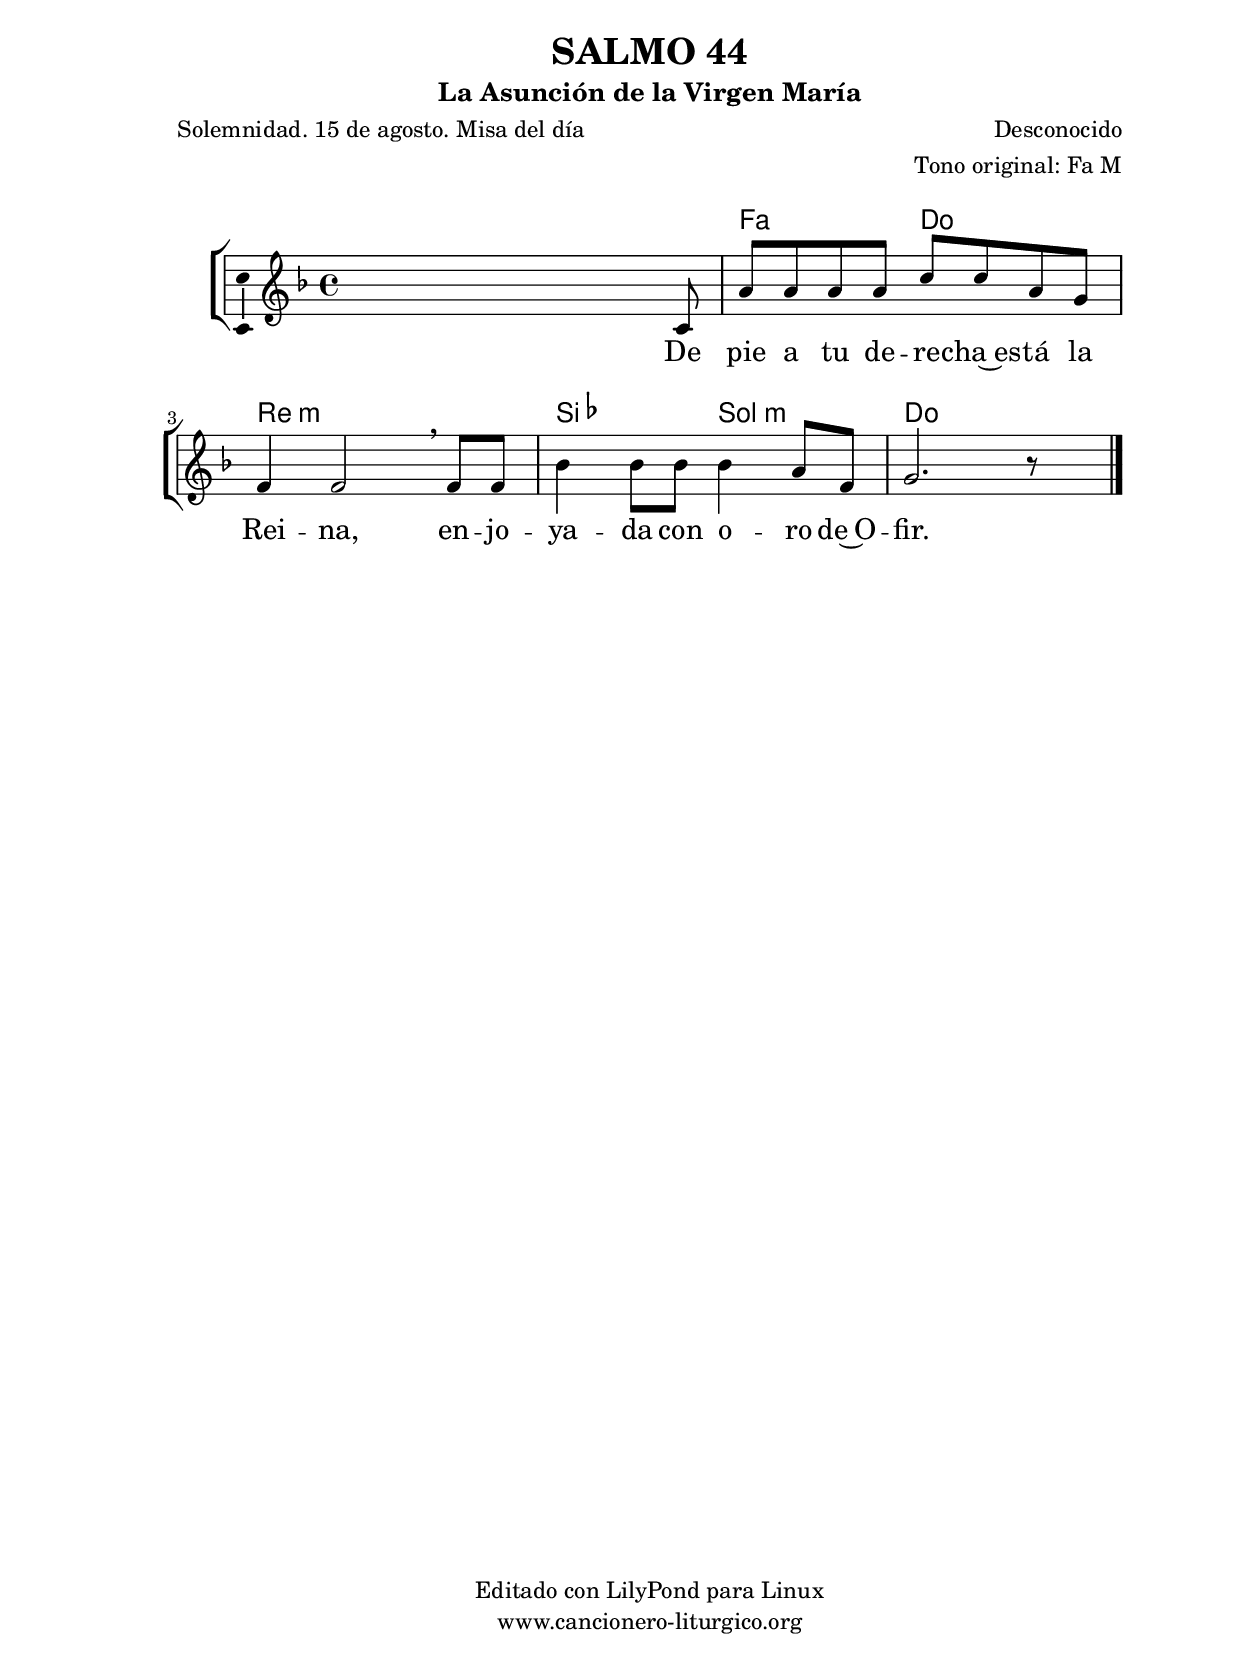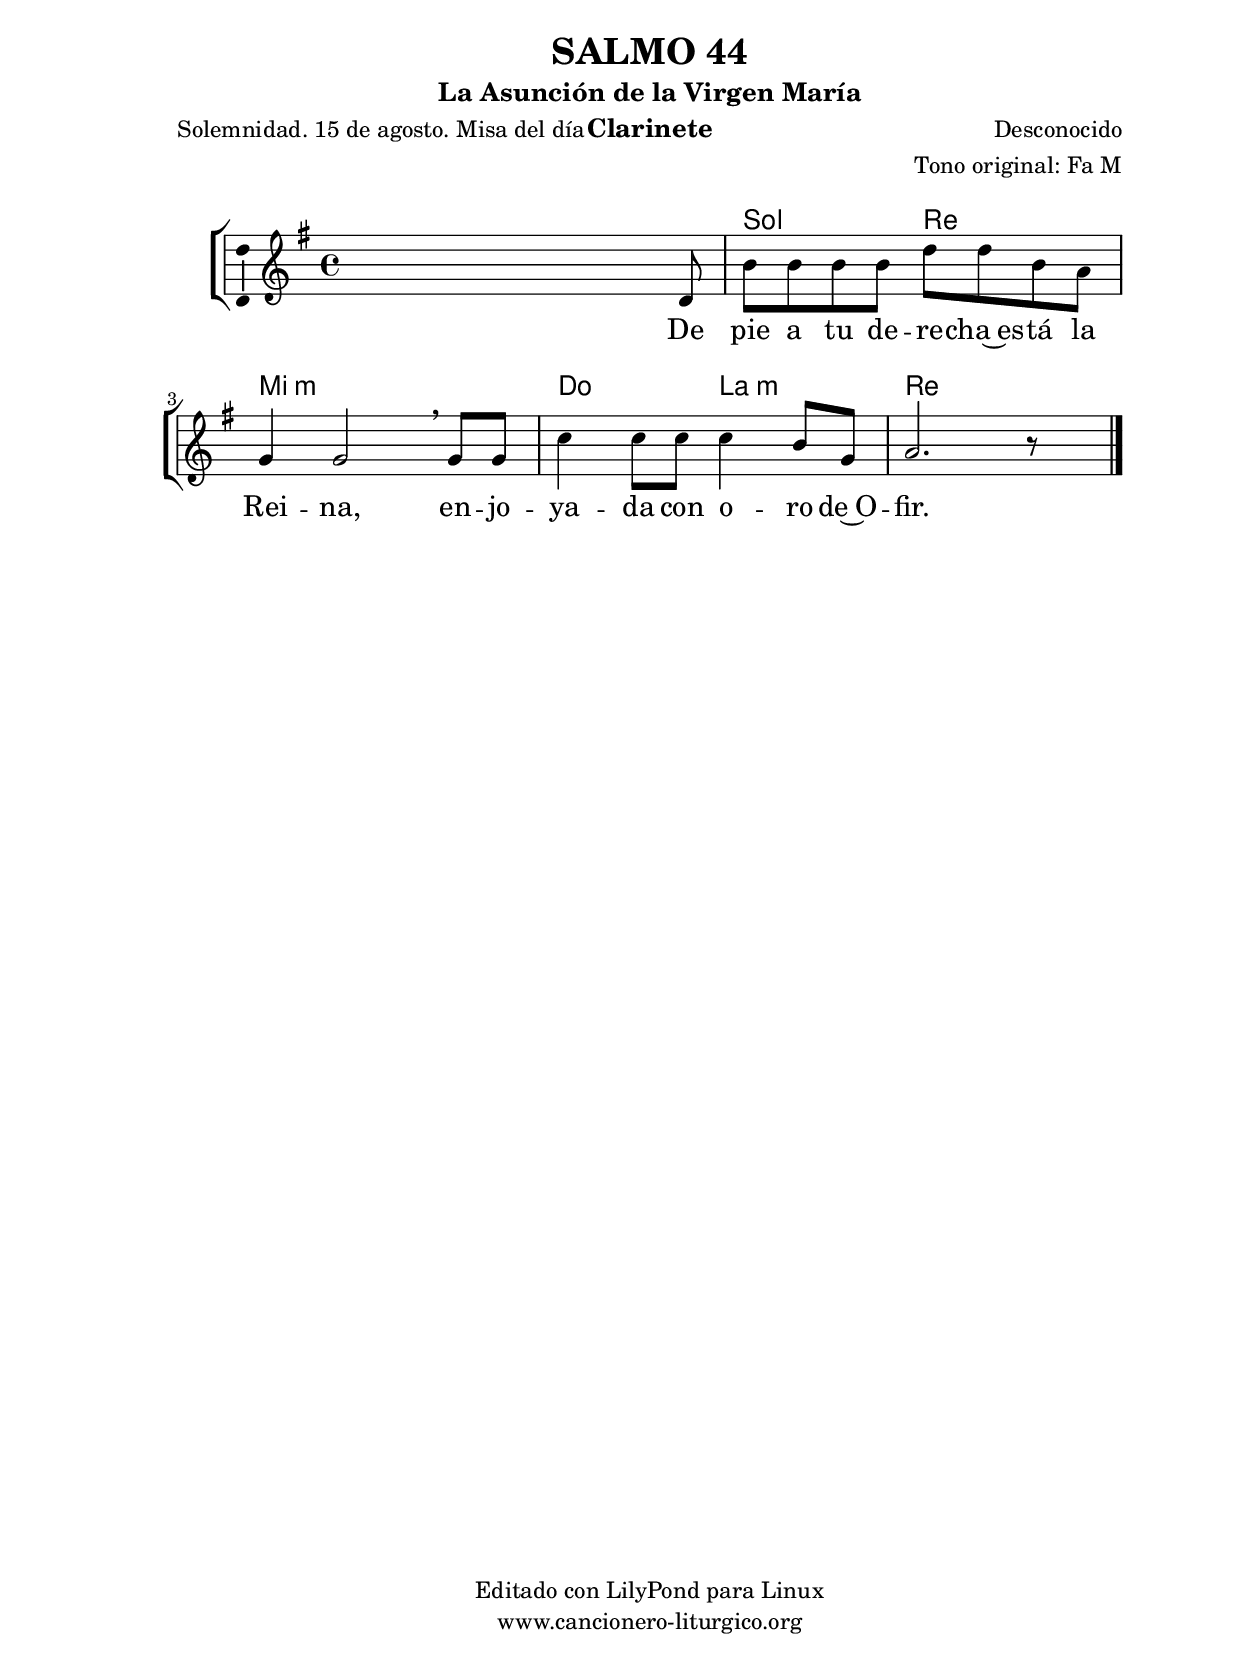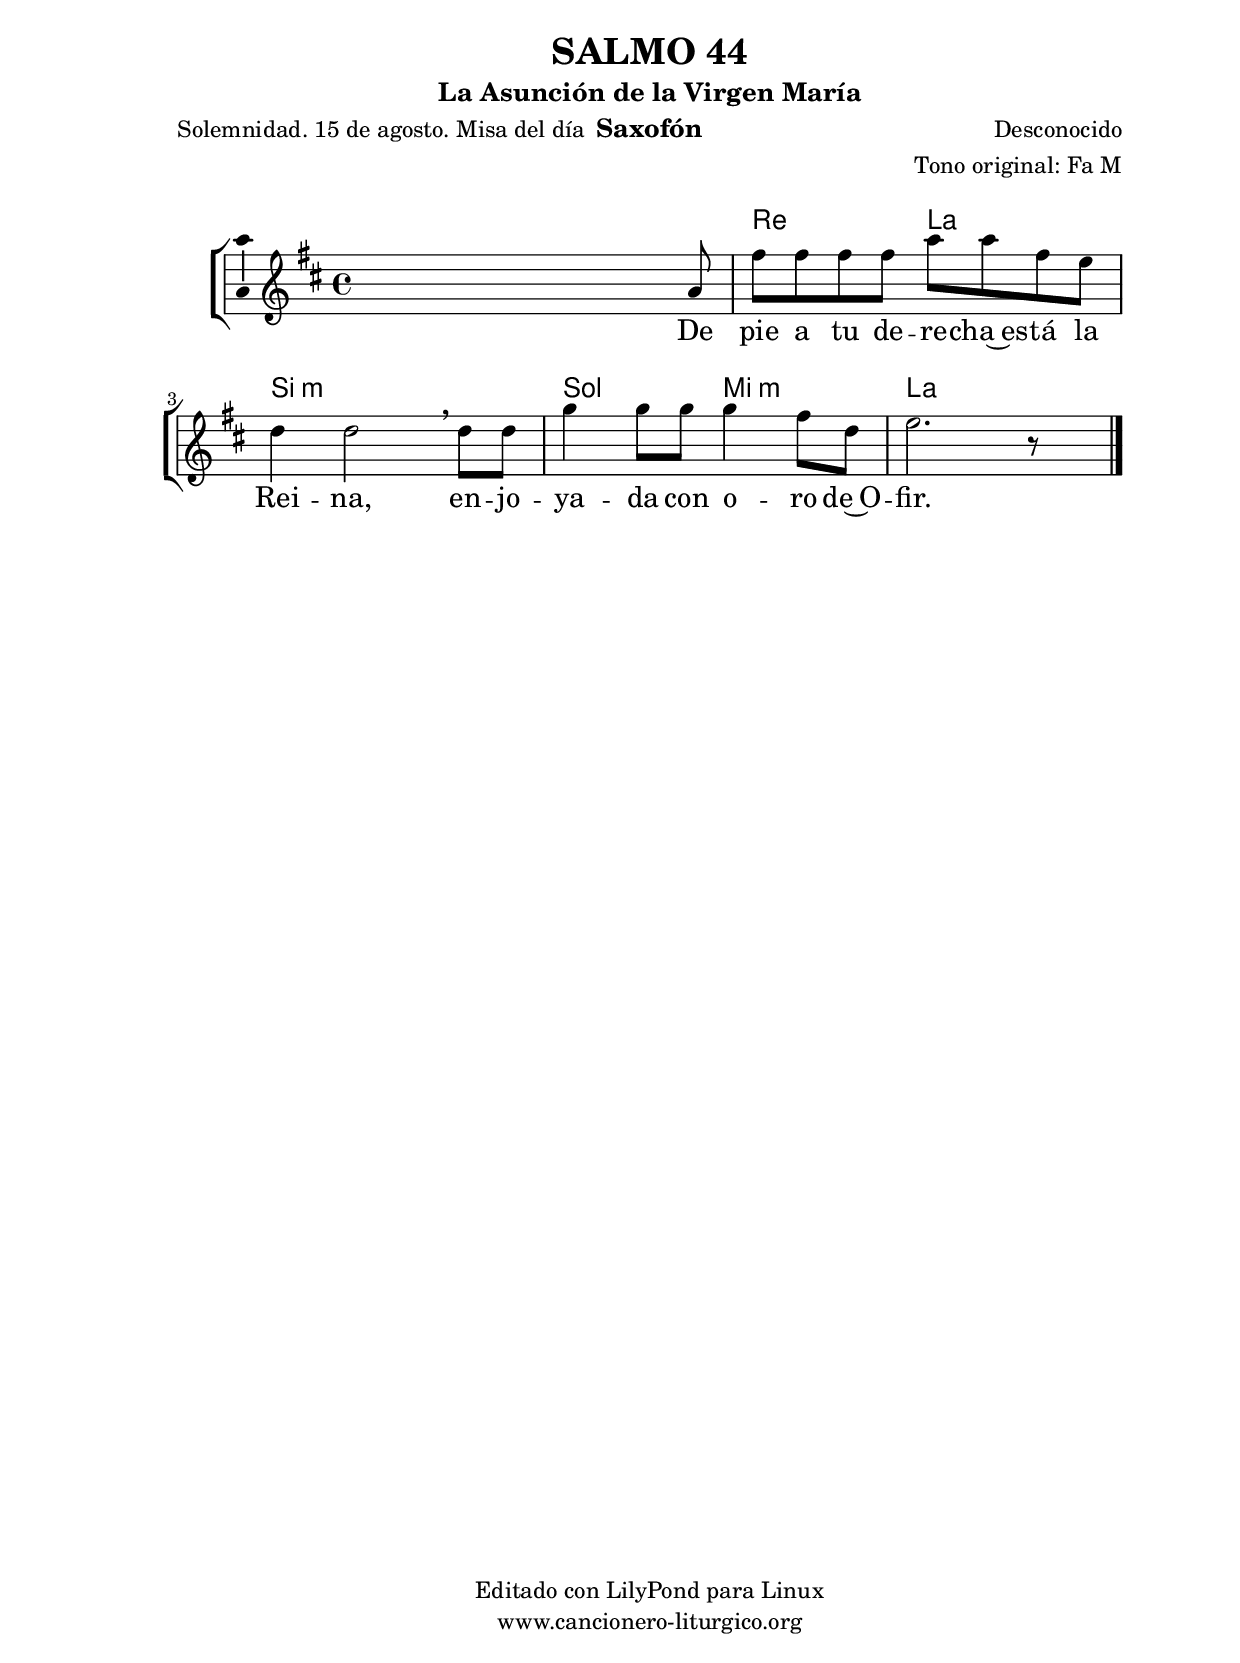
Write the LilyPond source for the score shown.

%
%para convertir .midi en .wav:
%timidity filename.midi -Ow -o finename.wav
%
%
%Para convertir de .wav a .mp3:
%lame -h -m j filename.wav
%
%
%para escuchar el midi:
%timidity nombrefichero.midi
%


%versión de lilypond para la que se ha escrito esta partitura:
\version "2.16.0"

	%Tamaño papel
	#(set-default-paper-size "a4")
	%Tamaño partitura
	#(set-global-staff-size 20)
	%No responde al pulsar sobre una nota
	#(ly:set-option 'point-and-click #f)

%parámetros del encabezamiento:
\header {
	title = "SALMO 44"
	subtitle = "La Asunción de la Virgen María"
	composer = "Desconocido"
	poet = "Solemnidad. 15 de agosto. Misa del día"
	meter = ""
	arranger = "Tono original: Fa M"
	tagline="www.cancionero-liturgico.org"
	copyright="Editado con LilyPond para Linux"
	tiempo = ""
	usos = "Salmo"
	letra = "De pie a tu derecha está la Reina, enjoyada con oro de Ofir."
	}

%parámetros asociados al papel:
\paper  {
	oddHeaderMarkup = \markup {\fill-line { \on-the-fly #not-first-page \fromproperty #'header:title \on-the-fly #not-first-page \fromproperty #'header:composer }}
	evenHeaderMarkup = \markup {\fill-line { \fromproperty #'header:composer \fromproperty #'header:title }}
	#(set-paper-size "a4")
	print-page-number = ##f
	first-page-number = 1
	print-first-page-number = ##f
%	head-separation = 3.0 \cm
	top-margin = 2.0 \cm
	bottom-margin = 0.5\cm
%%%	bottom-margin = -1.0\cm
	left-margin = 3.0 \cm
	line-width = 16.0 \cm 
	indent = 8\mm
	interscoreline = 2.\mm
	between-system-space = 15\mm
%	para que las partituras no llenen la hoja:
	ragged-bottom = ##t
%	idem para la última hoja:
	ragged-last-bottom = ##f
%	para que las partituras llenen el ancho del papel:
	ragged-last = ##f
	after-title-space = 2.5 \cm
%page-count=1
%system-count=8

	%Flexible Vertical Spacing
%	markup-markup-spacing =
%	#'((basic-distance . 15) (minimum-distance . 15) (padding . 3))
	markup-system-spacing =
	#'((basic-distance . 15) (minimum-distance . 15) (padding . 3))
	system-system-spacing =
	#'((basic-distance . 15) (minimum-distance . 15) (padding . 3))
	score-system-spacing =
	#'((basic-distance . 15) (minimum-distance . 15) (padding . 5))
%	top-system-spacing = % header
%	#'((basic-distance . 8) (minimum-distance . 0) (padding . 3))
%	top-markup-spacing =
%	#'((basic-distance . 20) (minimum-distance . 20) (padding . 3))
	last-bottom-spacing = % footer
	#'((basic-distance . 5) (minimum-distance . 5) (padding . 3))
%	score-markup-spacing =
%	#'((basic-distance . 16) (minimum-distance . 13) (padding . 3))

	}


%parámetros que afectan a toda la partitura:
global =  {
	%clave de sol (G):
	\clef G
	%armadura:
	\transpose g f
	\key g \major
	\tempo 4=90
	\set Score.tempoHideNote = ##t
	}


acordes = {
	\italianChords
	\chordmode {
	\transpose g f
{

s1
g2 d e1:m c2 a:m d1

	}
	}
}

melodia = 
	\transpose g f
{
	\relative c'{

\time 4/4
s2 s4 s8 d8
b'8 b b b d d b a
g4 g2 \breathe g8 g
c4 c8 c c4 b8 g
a2. r8 s8

	\bar "|."
	}
	}


texto = \lyricmode {
De pie a tu de -- re -- cha~es -- tá la Rei -- na, en -- jo -- ya -- da con o -- ro de~O -- fir.
	}


acordesStaff = \context ChordNames = acordesStaff <<
	\set chordChanges = ##t
	\acordes
	>>


vozStaff = \context Voice = vozStaff
\with {\consists "Ambitus_engraver"}
<<
%	\set Staff.instrumentName = ""
%	\set Staff.shortInstrumentName = ""
%	\set Staff.midiInstrument = #"clarinet"
%	\set Staff.midiInstrument = #"cello"
%	\set Staff.midiInstrument = #"flute"
	\set Staff.midiInstrument = #"electric guitar (jazz)"
%	\set Staff.midiInstrument = #"english horn"
%	\set Staff.midiInstrument = #"violin"
%	\set Staff.midiInstrument = #"glockenspiel"
	\set Staff.midiMinimumVolume = #0.7
	\set Staff.midiMaximumVolume = #0.9
	\global
	\melodia
	>>


textoStaff = \context Lyrics = textoStaff <<
	\lyricsto vozStaff \texto
	>>

\book {
	\score {
		\context ChoirStaff {
			\override StaffGroup.SystemStartBracket #'collapse-height = #1
			\override Score.SystemStartBar #'collapse-height = #1
			<<
			\acordesStaff
			\vozStaff
			\textoStaff
			>>
			}
		\layout {
	    		\context {
				\Lyrics
				\override LyricText #'font-size = #2
				}
	   		 \context {
				\Score
				%fontSize = #3
				\override StaffSymbol #'staff-space = #(magstep +3)
				%\override Beam #'thickness = #0.55
				%\override SpacingSpanner #'spacing-increment = #1.0
				%\override Slur #'height-limit = #1.5
				}
			}
		}
	\score {
		\unfoldRepeats
		\context ChoirStaff {
			<<
			\acordesStaff
			\vozStaff
			>>
			}
		\midi {
	  		\context {
	  			\Score
				tempoWholesPerMinute = #(ly:make-moment 70 4)
				}
			}
		}
	}

%Partitura para clarinete
#(define output-suffix "C")
\book {
	\header{
		instrument = "Clarinete"
		}
	\score {
		\context ChoirStaff {
			\override StaffGroup.SystemStartBracket #'collapse-height = #1
			\override Score.SystemStartBar #'collapse-height = #1
\transpose c d
			<<
			\acordesStaff
			\vozStaff
			\textoStaff
			>>
			}
		\layout {
	    		\context {
				\Lyrics
				\override LyricText #'font-size = #2
				}
	   		 \context {
				\Score
				%fontSize = #3
				\override StaffSymbol #'staff-space = #(magstep +3)
				%\override Beam #'thickness = #0.55
				%\override SpacingSpanner #'spacing-increment = #1.0
				%\override Slur #'height-limit = #1.5
				}
			}
		}
	}

%Partitura para saxofón
#(define output-suffix "S")
\book {
	\header{
		instrument = "Saxofón"
		}
	\score {
		\context ChoirStaff {
			\override StaffGroup.SystemStartBracket #'collapse-height = #1
			\override Score.SystemStartBar #'collapse-height = #1
\transpose c a
			<<
			\acordesStaff
			\vozStaff
			\textoStaff
			>>
			}
		\layout {
	    		\context {
				\Lyrics
				\override LyricText #'font-size = #2
				}
	   		 \context {
				\Score
				%fontSize = #3
				\override StaffSymbol #'staff-space = #(magstep +3)
				%\override Beam #'thickness = #0.55
				%\override SpacingSpanner #'spacing-increment = #1.0
				%\override Slur #'height-limit = #1.5
				}
			}
		}
	}

